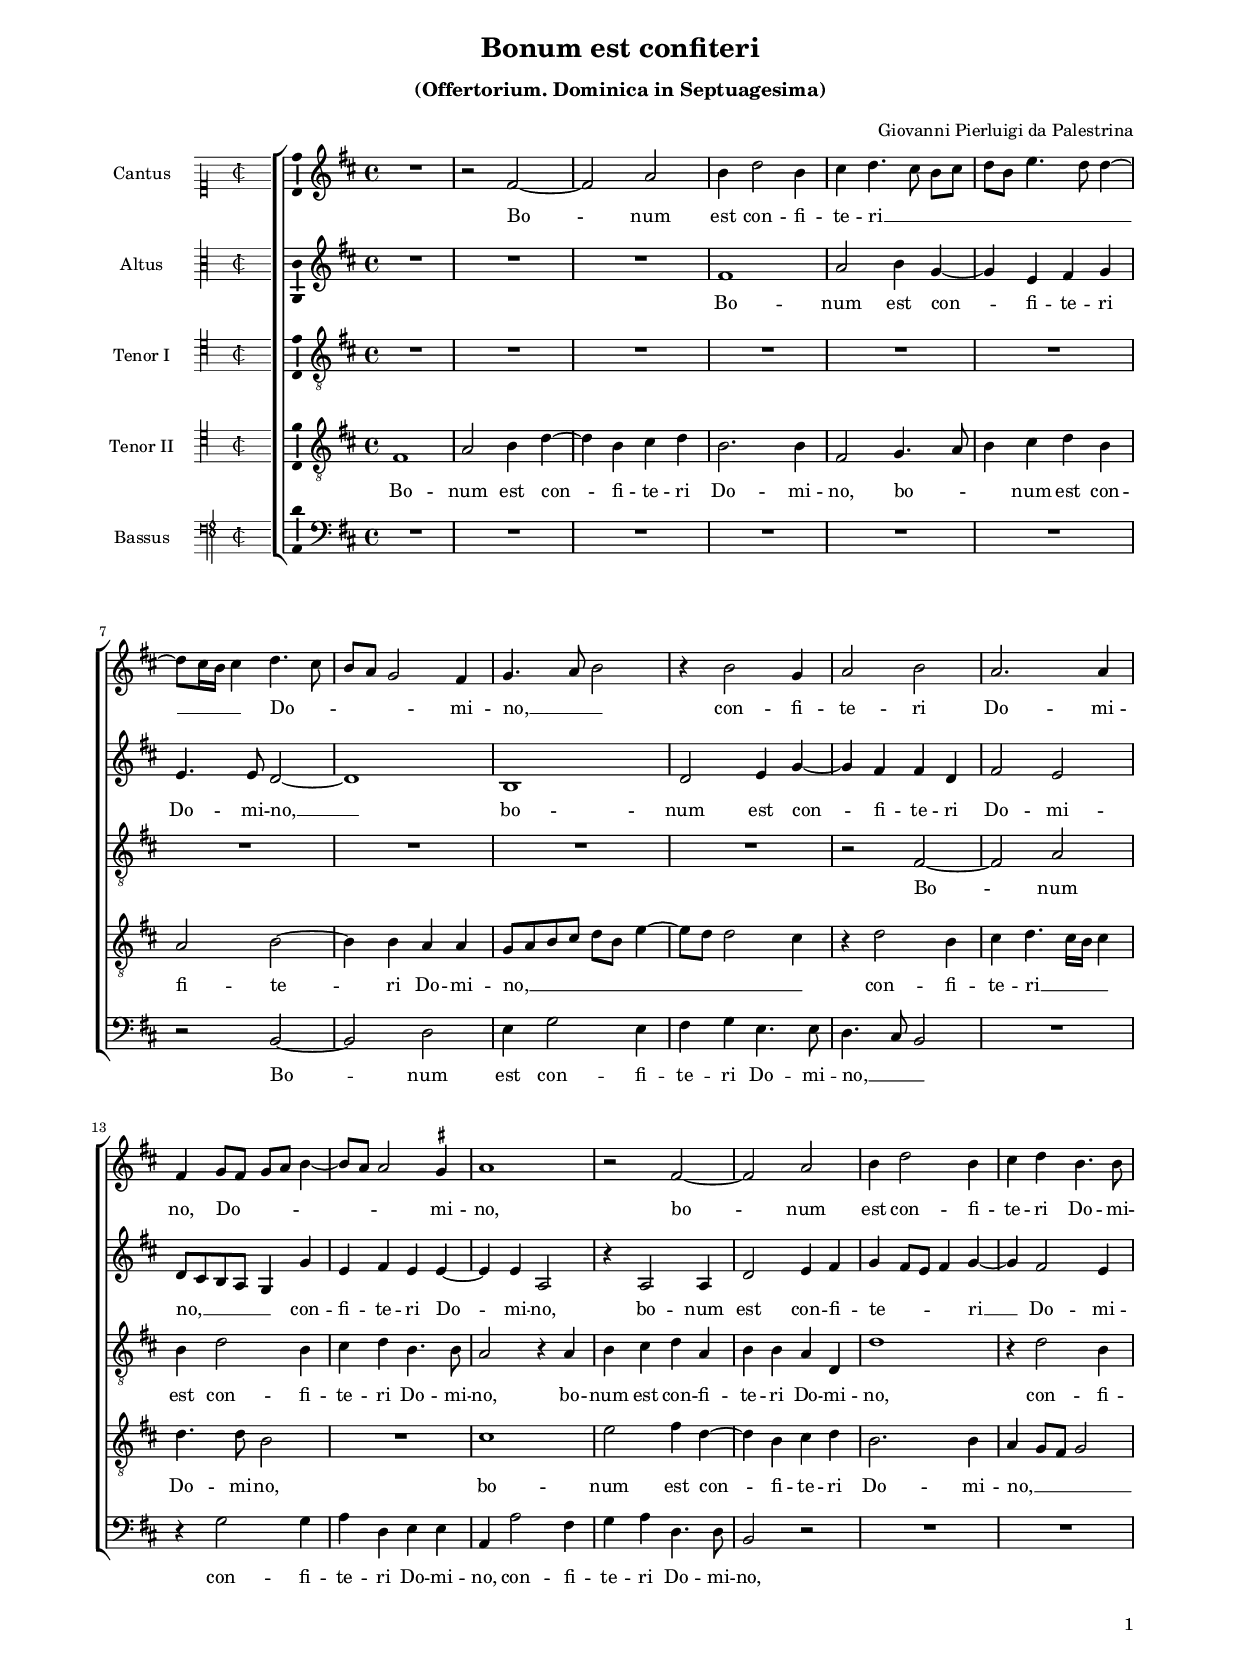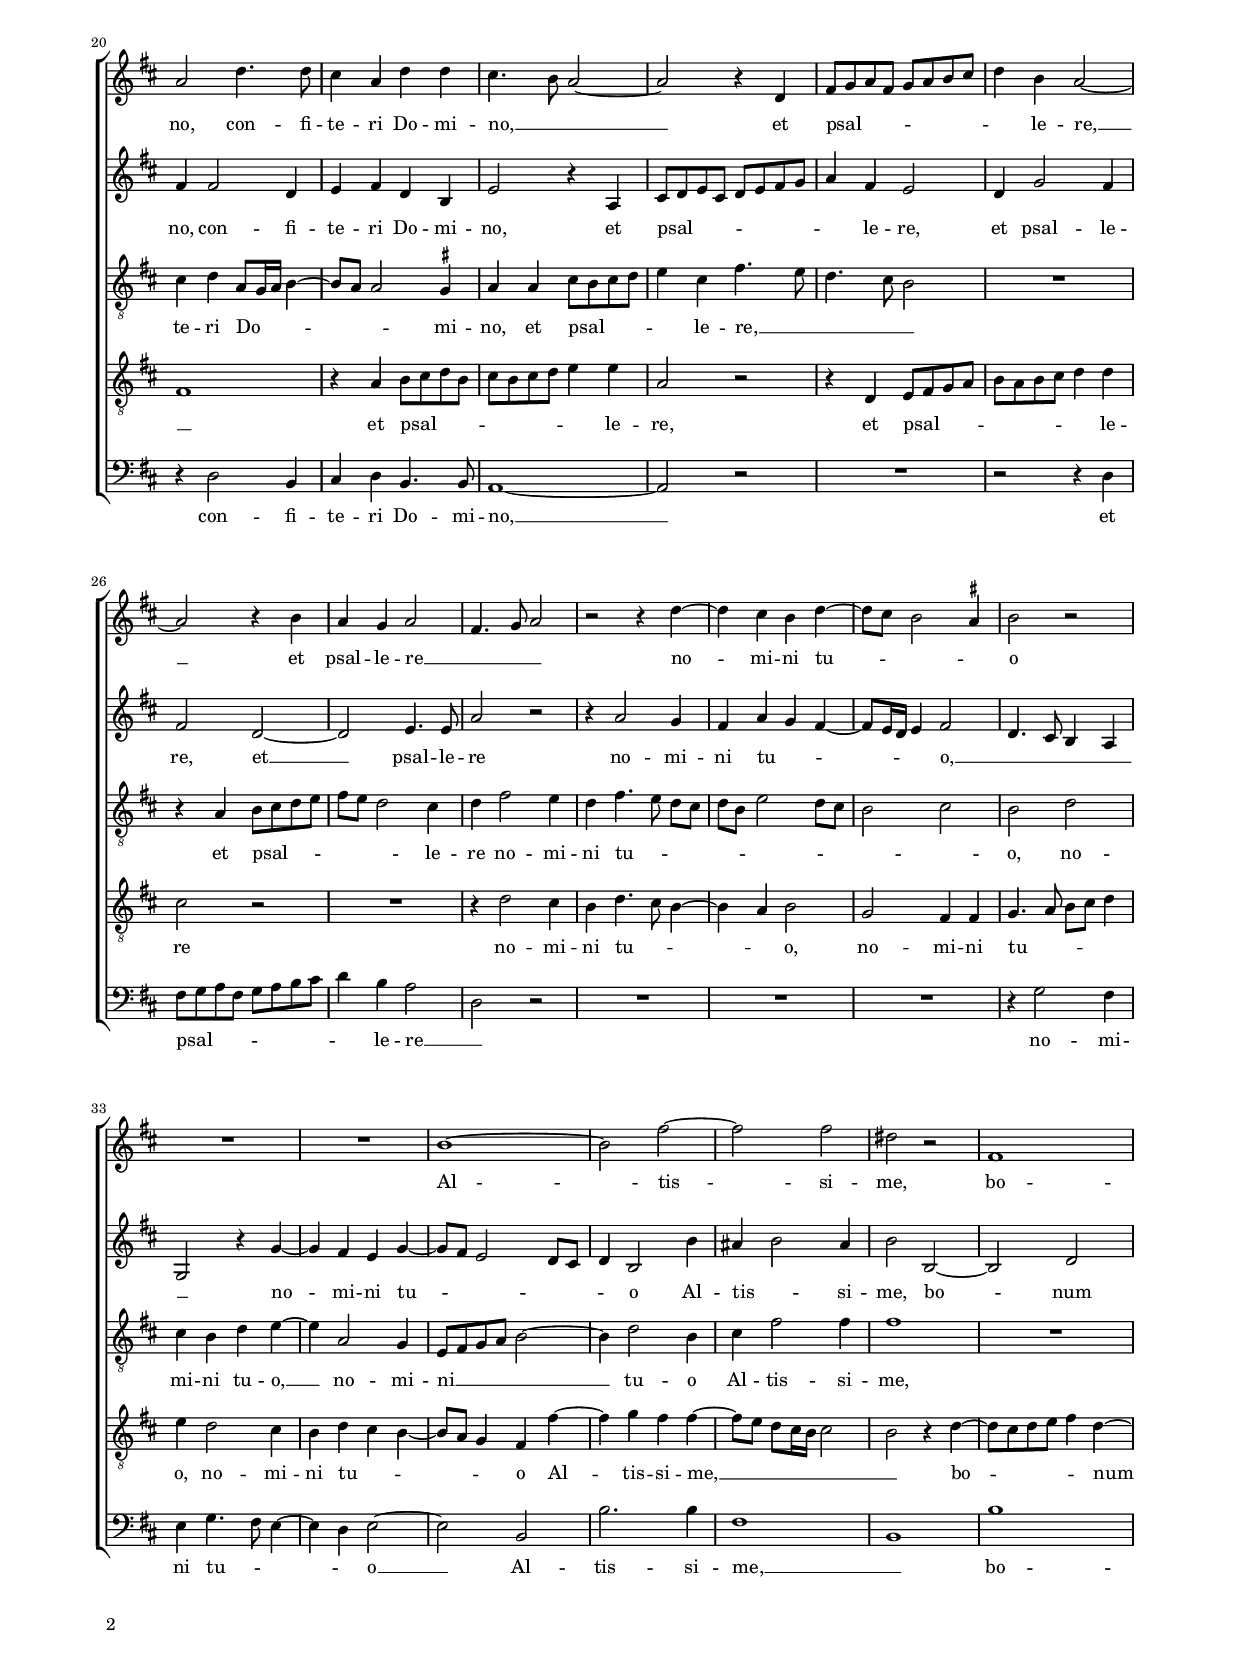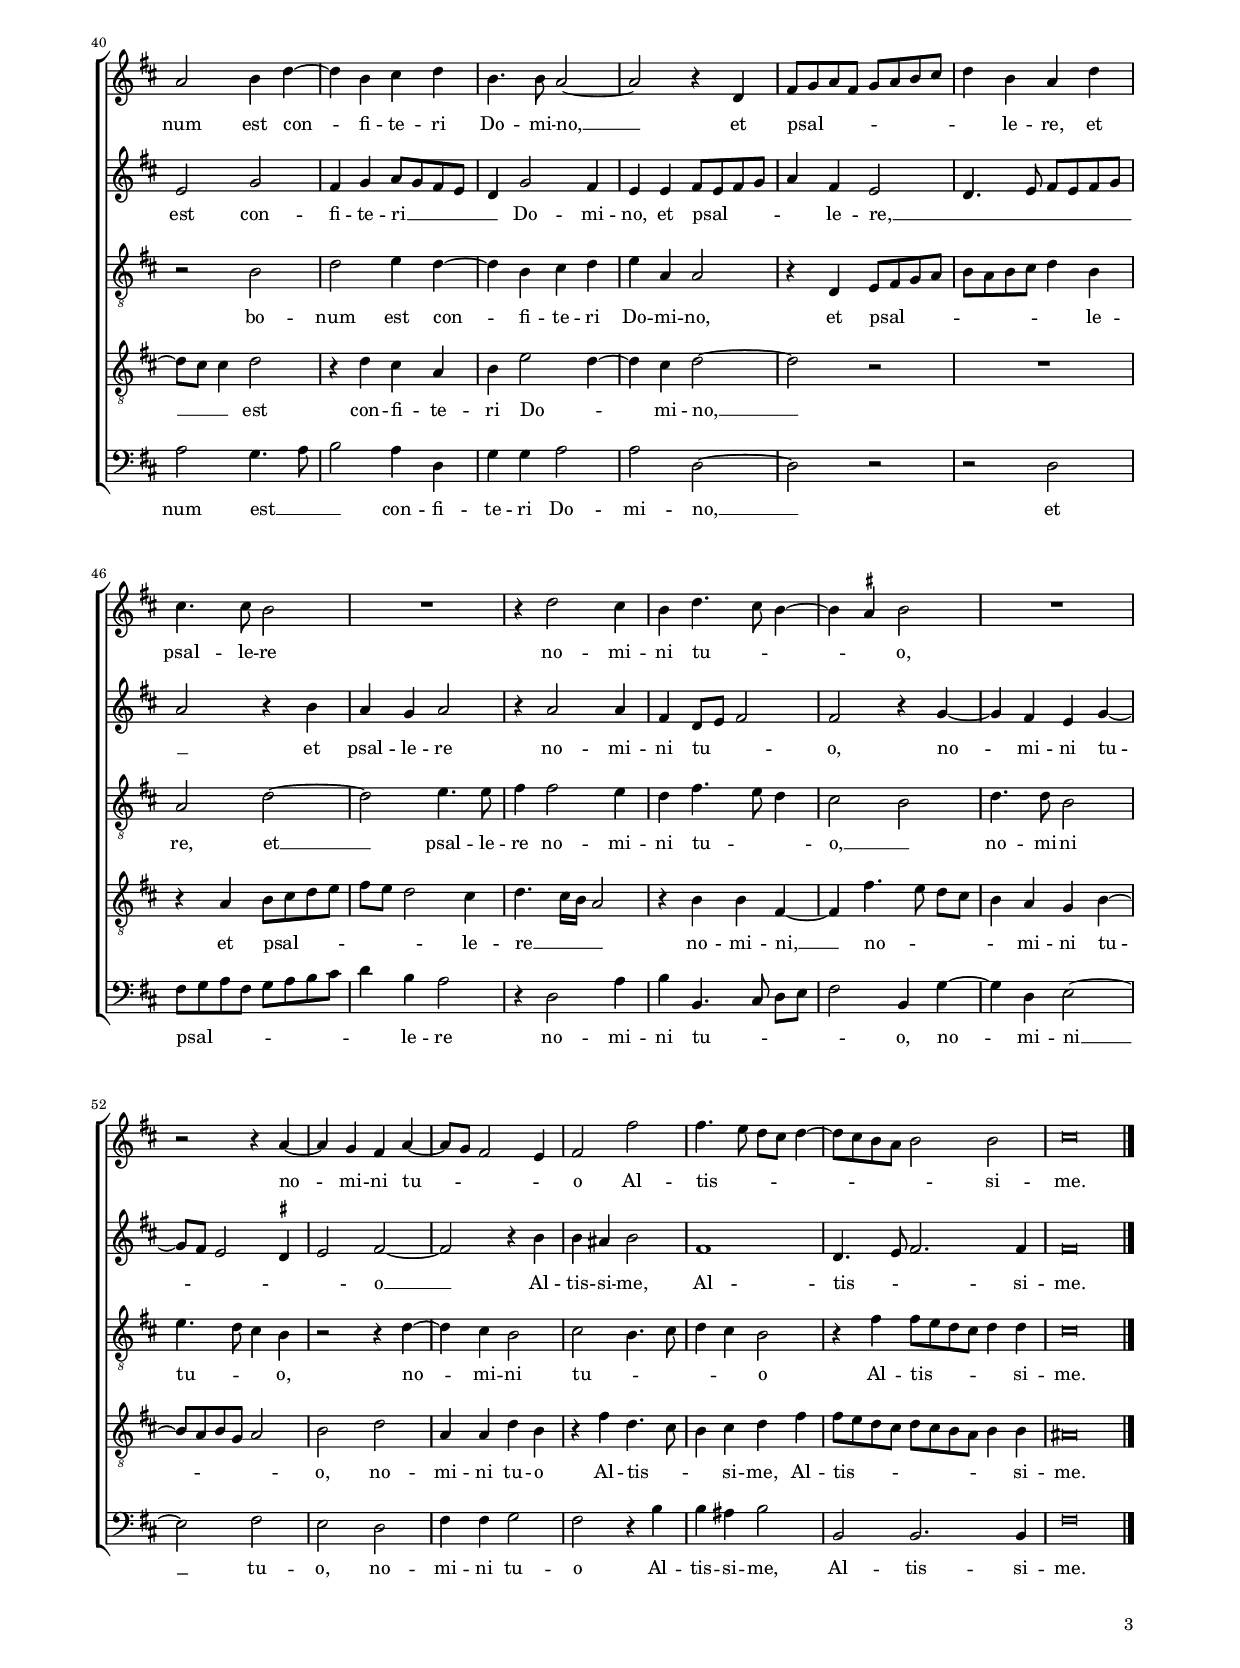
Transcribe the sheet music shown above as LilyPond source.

\header
{
	title="Bonum est confiteri"
	subtitle=\markup { \column { \vspace #0.5 "(Offertorium. Dominica in Septuagesima)" \transparent "x" } }
	composer="Giovanni Pierluigi da Palestrina"
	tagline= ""
}

\version "2.24.1"
\language deutsch
#(set-global-staff-size 15)
% #(set-default-paper-size "letter")
#(ly:set-option 'point-and-click #f)




	ficta = { \once \set suggestAccidentals = ##t }

	forget = #(define-music-function (music) (ly:music?) #{
		\accidentalStyle forget
		$music
		\accidentalStyle default
		#})

    
\paper
	{
	top-margin = 1.6 \cm
	bottom-margin = 1 \cm
	left-margin = 1.8 \cm
	right-margin = 1.8 \cm
	ragged-bottom = ##f
	ragged-last-bottom = ##f
	print-page-number = ##f
	system-system-spacing = #'((basic-distance . 17) (minimum-distance . 14) (padding . 5) (strechability . 150))
	oddFooterMarkup=\markup   \fill-line { "" \fromproperty #'page:page-number-string }
	evenFooterMarkup=\markup  \fill-line { \fromproperty #'page:page-number-string "" }
	last-bottom-spacing = #'((basic-distance . 12) (minimum-distance . 7) (padding . 4))
	systems-per-page = 3
%   page-count = 3
%	min-systems-per-page = 3
	}

	
global = {
	\key c \major
	\time 4/4
	\set Score.tempoHideNote = ##t
	\tempo 4 = 100
	\skip 1*56
	\set Score.measureLength = #(ly:make-moment 6/4)
	\skip 4*6
	\set Score.measureLength = #(ly:make-moment 2/1)
	\skip 1*2 \bar "|."
	}
    

incipitcantus = \relative c' {
    \time 2/2
    \clef "petrucci-c1"
    \key c \major
    }
    
incipitcantusVoice = <<
    \new MensuralVoice <<
        { s1 \noBreak }
        \incipitcantus
    >>
    >>
    
    
incipitaltus = \relative c' {
    \time 2/2
    \clef "petrucci-c3"
    \key c \major
    s4 \bar ""
    }
    
incipitaltusVoice = <<
    \new MensuralVoice <<
        { s1 \noBreak }
        \incipitaltus
    >>
    >>
    
incipittenor = \relative c' {
    \time 2/2
    \clef "petrucci-c4"
    \key c \major
    }
    
incipittenorVoice = <<
    \new MensuralVoice <<
        { s1 \noBreak }
        \incipittenor
    >>
    >>
    
incipitquintus = \relative c' {
    \time 2/2
    \clef "petrucci-c4"
    \key c \major
    }
    
incipitquintusVoice = <<
    \new MensuralVoice <<
        { s1 \noBreak }
        \incipitquintus
    >>
    >>
    
    
incipitbassus= \relative c {
    \time 2/2
    \clef "petrucci-f4"
    \key c \major
    }
    
incipitbassusVoice = <<
    \new MensuralVoice <<
        { s1 \noBreak }
        \incipitbassus
    >>
    >>


cantus =  \relative c''
	{
	R1
	r2 e,~
	e2 g
	a4 c2 a4
%5
	h4 c4. h8 a[ h] |
	c8 a d4. c8 c4~
	c8 h16 a h4 c4. h8
	a8 g f2 e4
	f4. g8 a2
%10
	r4 a2 f4 |
	g2 a
	g2. g4
	e4 f8 e f g a4~
	a8 g g2 \ficta fis4
%15
	g1 |
	r2 e~
	e2 g
	a4 c2 a4
	h4 c a4. a8
%20
	g2 c4. c8 |
	h4 g c c
	h4. a8 g2~
	g2 r4 c,
	e8 f g e f g a h
%25
	c4 a g2~ |
	g2 r4 a
	g4 f g2
	e4. f8 g2
	r2 r4 c~
%30
	c4 h a c~ |
	c8 h a2 \ficta gis4
	a2 r
	R1
	R1
%35
	a1~ |
	a2 e'~
	e2 e
	cis2 r
	e,1
%40
	g2 a4 c~ |
	c4 a h c
	a4. a8 g2~
	g2 r4 c,
	e8 f g e f g a h
%45
	c4 a g c |
	h4. h8 a2
	R1
	r4 c2 h4
	a4 c4. h8 a4~
%50
	a4 \ficta gis a2 |
	R1
	r2 r4 g~
	g4 f e g~
	g8 f e2 d4
%55
	e2 e' |
	e4. d8 c8 h c4~
	c8 h a g a2 a
	h\breve |
	}


altus =  \relative c'
	{
	R1
	R1
	R1
	e1
%5
	g2 a4 f~ |
	f4 d e f
	d4. d8 c2~
	c1
	a1
%10
	c2 d4 f~ |
	f4 e e c
	e2 d
	c8 h a g f4 f'
	d4 e d d~
%15
	d4 d g,2 |
	r4 g2 g4
	c2 d4 e
	f4 e8 d e4 f~
	f4 e2 d4
%20
	e4 e2 c4 |
	d4 e c a
	d2 r4 g,
	h8 c d h c d e f
	g4 e d2
%25
	c4 f2 e4 |
	e2 c~
	c2 d4. d8
	g2 r
	r4 g2 f4
%30
	e4 g f e~ |
	e8 d16 c d4 e2
	c4. h8 a4 g
	f2 r4 f'~
	f4 e d f~
%35
	f8 e d2 c8 h |
	c4 a2 a'4
	gis4 a2 gis4
	a2 a,~
	a2 c
%40
	d2 f |
	e4 f g8 f e d
	c4 f2 e4
	d4 d e8 d e f
	g4 e d2
%45
	c4. d8 e8 d e f |
	g2 r4 a
	g4 f g2
	r4 g2 g4
	e4 c8 d e2
%50
	e2 r4 f~ |
	f4 e d f~
	f8 e d2 \ficta cis4
	d2 e~
	e2 r4 a
%55
	a4 gis a2 |
	e1
	c4. d8 e2. e4
	e\breve |
	}


tenor =  \relative c'
	{
	R1
	R1
	R1
	R1
%5
	R1 |
	R1
	R1
	R1
	R1
%10
	R1 |
	r2 e,~
	e2 g
	a4 c2 a4
	h4 c a4. a8
%15
	g2 r4 g |
	a4 h c g
	a4 a g c,
	c'1
	r4 c2 a4
%20
	h4 c g8 f16 g a4~ |
	a8 g g2 \ficta fis4
	g4 g h8 a h c
	d4 h e4. d8
	c4. h8 a2
%25
	R1 |
	r4 g a8 h c d
	e8 d c2 h4
	c4 e2 d4
	c4 e4. d8 c[ h]
%30
	c8 a d2 c8 h |
	a2 h
	a2 c
	h4 a c d~
	d4 g,2 f4
%35
	d8 e f g a2~ |
	a4 c2 a4
	h4 e2 e4
	e1
	R1
%40
	r2 a, |
	c2 d4 c~
	c4 a h c
	d4 g, g2
	r4 c, d8 e f g
%45
	a8 g a h c4 a |
	g2 c~
	c2 d4. d8
	e4 e2 d4
	c4 e4. d8 c4
%50
	h2 a |
	c4. c8 a2
	d4. c8 h4 a
	r2 r4 c~
	c4 h a2
%55
	h2 a4. h8 |
	c4 h a2
	r4 e' e8 d c h c4 c
	h\breve |
	}


quintus  =  \relative c'
	{
	e,1
	g2 a4 c~
	c4 a h c
	a2. a4
%5
	e2 f4. g8 |
	a4 h c a
	g2 a~
	a4 a g g
	f8 g a h c a d4~
%10
	d8 c c2 h4 |
	r4 c2 a4
	h4 c4. h16 a h4
	c4. c8 a2
	R1
%15
	h1 |
	d2 e4 c~
	c4 a h c
	a2. a4
	g4 f8 e f2
%20
	e1 |
	r4 g a8 h c a
	h8 a h c d4 d
	g,2 r
	r4 c, d8 e f g
%25
	a8 g a h c4 c |
	h2 r
	R1
	r4 c2 h4
	a4 c4. h8 a4~
%30
	a4 g a2 |
	f2 e4 e
	f4. g8 a h c4
	d4 c2 h4
	a4 c h a~
%35
	a8 g f4 e e'~ |
	e4 f e e~
	e8 d c[ h16 a] h2
	a2 r4 c~
	c8 h c d e4 c~
%40
	c8 h h4 c2 |
	r4 c h g
	a4 d2 c4~
	c4 h c2~
	c2 r
%45
	R1 |
	r4 g a8 h c d
	e8 d c2 h4
	c4. h16 a g2 
	r4 a a e~
%50
	e4 e'4. d8 c[ h] |
	a4 g f a~
	a8 g a f g2
	a2 c
	g4 g c a
%55
	r4 e' c4. h8 |
	a4 h c e
	e8 d c h c h a g a4 a
	gis\breve |
	}


bassus  =  \relative c
	{
	R1
	R1
	R1
	R1
%5
	R1 |
	R1
	r2 a~
	a2 c
	d4 f2 d4
%10
	e4 f d4. d8 |
	c4. h8 a2
	R1
	r4 f'2 f4
	g4 c, d d
%15
	g,4 g'2 e4 |
	f4 g c,4. c8
	a2 r
	R1
	R1
%20
	r4 c2 a4 |
	h4 c a4. a8
	g1~
	g2 r
	R1
%25
	r2 r4 c |
	e8 f g e f g a h
	c4 a g2
	c,2 r
	R1
%30
	R1 |
	R1
	r4 f2 e4
	d4 f4. e8 d4~
	d4 c d2~
%35
	d2 a |
	a'2. a4
	e1
	a,1
	a'1
%40
	g2 f4. g8 |
	a2 g4 c,
	f4 f g2
	g2 c,~
	c2 r
%45
	r2 c |
	e8 f g e f g a h
	c4 a g2
	r4 c,2 g'4
	a4 a,4. h8 c[ d]
%50
	e2 a,4 f'~ |
	f4 c d2~
	d2 e
	d2 c
	e4 e f2
%55
	e2 r4 a |
	a4 gis a2
	a,2 a2. a4
	e'\breve |
	}


lyricscantus = \lyricmode {
	Bo -- num est con -- fi -- te -- ri __ _ _ _ _ _ _ _ _ _ _ _ Do -- _ _ _ _ mi -- no, __ _ _
	con -- fi -- te -- ri Do -- mi -- no,
	Do -- _ _ _ _ _ _ mi -- no,
	bo -- num est con -- fi -- te -- ri Do -- mi -- no,
	con -- fi -- te -- ri Do -- mi -- no, __ _ _
	et psal -- _ _ _ _ _ _ _ _ le -- re, __
	et psal -- le -- re __ _ _ _
	no -- mi -- ni tu -- _ _ _ o
	Al -- tis -- si -- me,
	bo -- num est con -- fi -- te -- ri Do -- mi -- no, __
	et psal -- _ _ _ _ _ _ _ _ le -- re,
	et psal -- le -- re
	no -- mi -- ni tu -- _ _ _ o,
	no -- mi -- ni tu -- _ _ _ o
	Al -- tis -- _ _ _ _ _ _ _ _ si -- me.
	}


lyricsaltus = \lyricmode {
	Bo -- num est con -- fi -- te -- ri Do -- mi -- no, __
	bo -- num est con -- fi -- te -- ri Do -- mi -- no, __ _ _ _ _ 
	con -- fi -- te -- ri Do -- mi -- no,
	bo -- num est con -- fi -- te -- _ _ _ ri __ Do -- mi -- no,
	con -- fi -- te -- ri Do -- mi -- no,
	et psal -- _ _ _ _ _ _ _ _ le -- re,
	et psal -- le -- re,
	et __ psal -- le -- re
	no -- mi -- ni tu -- _ _ _ _ _ o, __ _ _ _ _ _
	no -- mi -- ni tu -- _ _ _ _ _ o
	Al -- tis -- _ si -- me,
	bo -- num est con -- fi -- te -- ri __ _ _ _ _ Do -- mi -- no,
	et psal -- _ _ _ _ le -- re, __ _ _ _ _ _ _ _
	et psal -- le -- re
	no -- mi -- ni tu -- _ _ o,
	no -- mi -- ni tu -- _ _ _ _ o __
	Al -- tis -- si -- me,
	Al -- tis -- _ _ si -- me.
	}


lyricstenor = \lyricmode {
	Bo -- num est con -- fi -- te -- ri Do -- mi -- no,
	bo -- num est con -- fi -- te -- ri Do -- mi -- no,
	con -- fi -- te -- ri Do -- _ _ _ _ _ mi -- no,
	et psal -- _ _ _ _ le -- re, __ _ _ _ _
	et psal -- _ _ _ _ _ _ le -- re
	no -- mi -- ni tu -- _ _ _ _ _ _ _ _ _ _ o,
	no -- mi -- ni tu -- o, __
	no -- mi -- ni __ _ _ _ _ tu -- o
	Al -- tis -- si -- me,
	bo -- num est con -- fi -- te -- ri Do -- mi -- no,
	et psal -- _ _ _ _ _ _ _ _ le -- re,
	et __ psal -- le -- re
	no -- mi -- ni tu -- _ _ o, __ _
	no -- mi -- ni tu -- _ _ o,
	no -- mi -- ni tu -- _ _ _ _ o
	Al -- tis -- _ _ _ _ si -- me.
	}


lyricsquintus = \lyricmode {
	Bo -- num est con -- fi -- te -- ri Do -- mi -- no,
	bo -- _ _ num est con -- fi -- te -- ri Do -- mi -- no, __ _ _ _ _ _ _ _ _ _
	con -- fi -- te -- ri __ _ _ _ Do -- mi -- no,
	bo -- num est con -- fi -- te -- ri Do -- mi -- no, __ _ _ _ _
	et psal -- _ _ _ _ _ _ _ _ le -- re,
	et psal -- _ _ _ _ _ _ _ _ le -- re
	no -- mi -- ni tu -- _ _ _ o,
	no -- mi -- ni tu -- _ _ _ _ o,
	no -- mi -- ni tu -- _ _ _ _ o
	Al -- tis -- si -- me, __ _ _ _ _ _ _
	bo -- _ _ _ _ num __ _ _ est con -- fi -- te -- ri Do -- _ mi -- no, __
	et psal -- _ _ _ _ _ _ le -- re __ _ _ _
	no -- mi -- ni, __
	no -- _ _ _ _ mi -- ni tu -- _ _ _ _ o,
	no -- mi -- ni tu -- o
	Al -- tis -- _ _ si -- me,
	Al -- tis -- _ _ _ _ _ _ _ _ si -- me.
	}


lyricsbassus = \lyricmode {
	Bo -- num est con -- fi -- te -- ri Do -- mi -- no, __ _ _
	con -- fi -- te -- ri Do -- mi -- no,
	con -- fi -- te -- ri Do -- mi -- no,
	con -- fi -- te -- ri Do -- mi -- no, __
	et psal -- _ _ _ _ _ _ _ _ le -- re __ _
	no -- mi -- ni tu -- _ _ _ o __
	Al -- tis -- si -- me, __ _
	bo -- num est __ _ _ con -- fi -- te -- ri Do -- mi -- no, __
	et psal -- _ _ _ _ _ _ _ _ le -- re
	no -- mi -- ni tu -- _ _ _ _ o,
	no -- mi -- ni __ tu -- o,
	no -- mi -- ni tu -- o
	Al -- tis -- si -- me,
	Al -- tis -- si -- me.
	}


\score
{  
	\transpose c d {
	\new ChoirStaff \with { \override StaffGrouper.staff-staff-spacing.basic-distance = #12 }
	<<

	\new Staff << \global
	\new Voice="v1" {
		\set Staff.instrumentName="Cantus"
		\incipit \incipitcantusVoice
%		\set Staff.instrumentName= "S"
		\set Staff.midiInstrument = "reed organ"
		\clef violin
		\cantus }
	\new Lyrics \lyricsto "v1" {\lyricscantus }
	>>


	\new Staff << \global
	\new Voice="v2" {
		\set Staff.instrumentName="Altus"
		\incipit \incipitaltusVoice
%		\set Staff.instrumentName= "A"
		\set Staff.midiInstrument = "reed organ"
		\clef violin % "G_8"
		\altus}
	\new Lyrics \lyricsto "v2" {\lyricsaltus }
	>>


	\new Staff << \global
	\new Voice="v3" {
		\set Staff.instrumentName="Tenor I"
		\incipit \incipittenorVoice
%		\set Staff.instrumentName= "T"
		\set Staff.midiInstrument = "reed organ"
		\clef "G_8"
		\tenor }
	\new Lyrics \lyricsto "v3" {\lyricstenor }
	>>


	\new Staff << \global
	\new Voice="v5" {
		\set Staff.instrumentName="Tenor II"
		\incipit \incipitquintusVoice
%		\set Staff.instrumentName= "Q"
		\set Staff.midiInstrument = "reed organ"
		\clef "G_8"
		\quintus}
	\new Lyrics \lyricsto "v5" {\lyricsquintus }
	>>


	\new Staff << \global
	\new Voice="v4" {
		\set Staff.instrumentName="Bassus"
		\incipit \incipitbassusVoice
%		\set Staff.instrumentName= "B"
		\set Staff.midiInstrument = "reed organ"
		\clef bass 
		\bassus }
	\new Lyrics \lyricsto "v4" {\lyricsbassus}
	>>

	>>
	} % transpose

	\layout
	{
	indent = 3\cm
    incipit-width = 1.3 \cm
	\context { \Lyrics \override VerticalAxisGroup.nonstaff-relatedstaff-spacing.padding = #1.4 }
%	\context { \Lyrics \override LyricText.font-size = #1 }
	\context { \Staff \override TimeSignature.break-visibility = #end-of-line-invisible }
	\context { \Staff \consists Ambitus_engraver }
	\context { \Score \override BarNumber.padding = #2 }
	\context { \Voice \override NoteHead.style = #'baroque }
	}

\midi
	{    	
	}

}


% EOF
